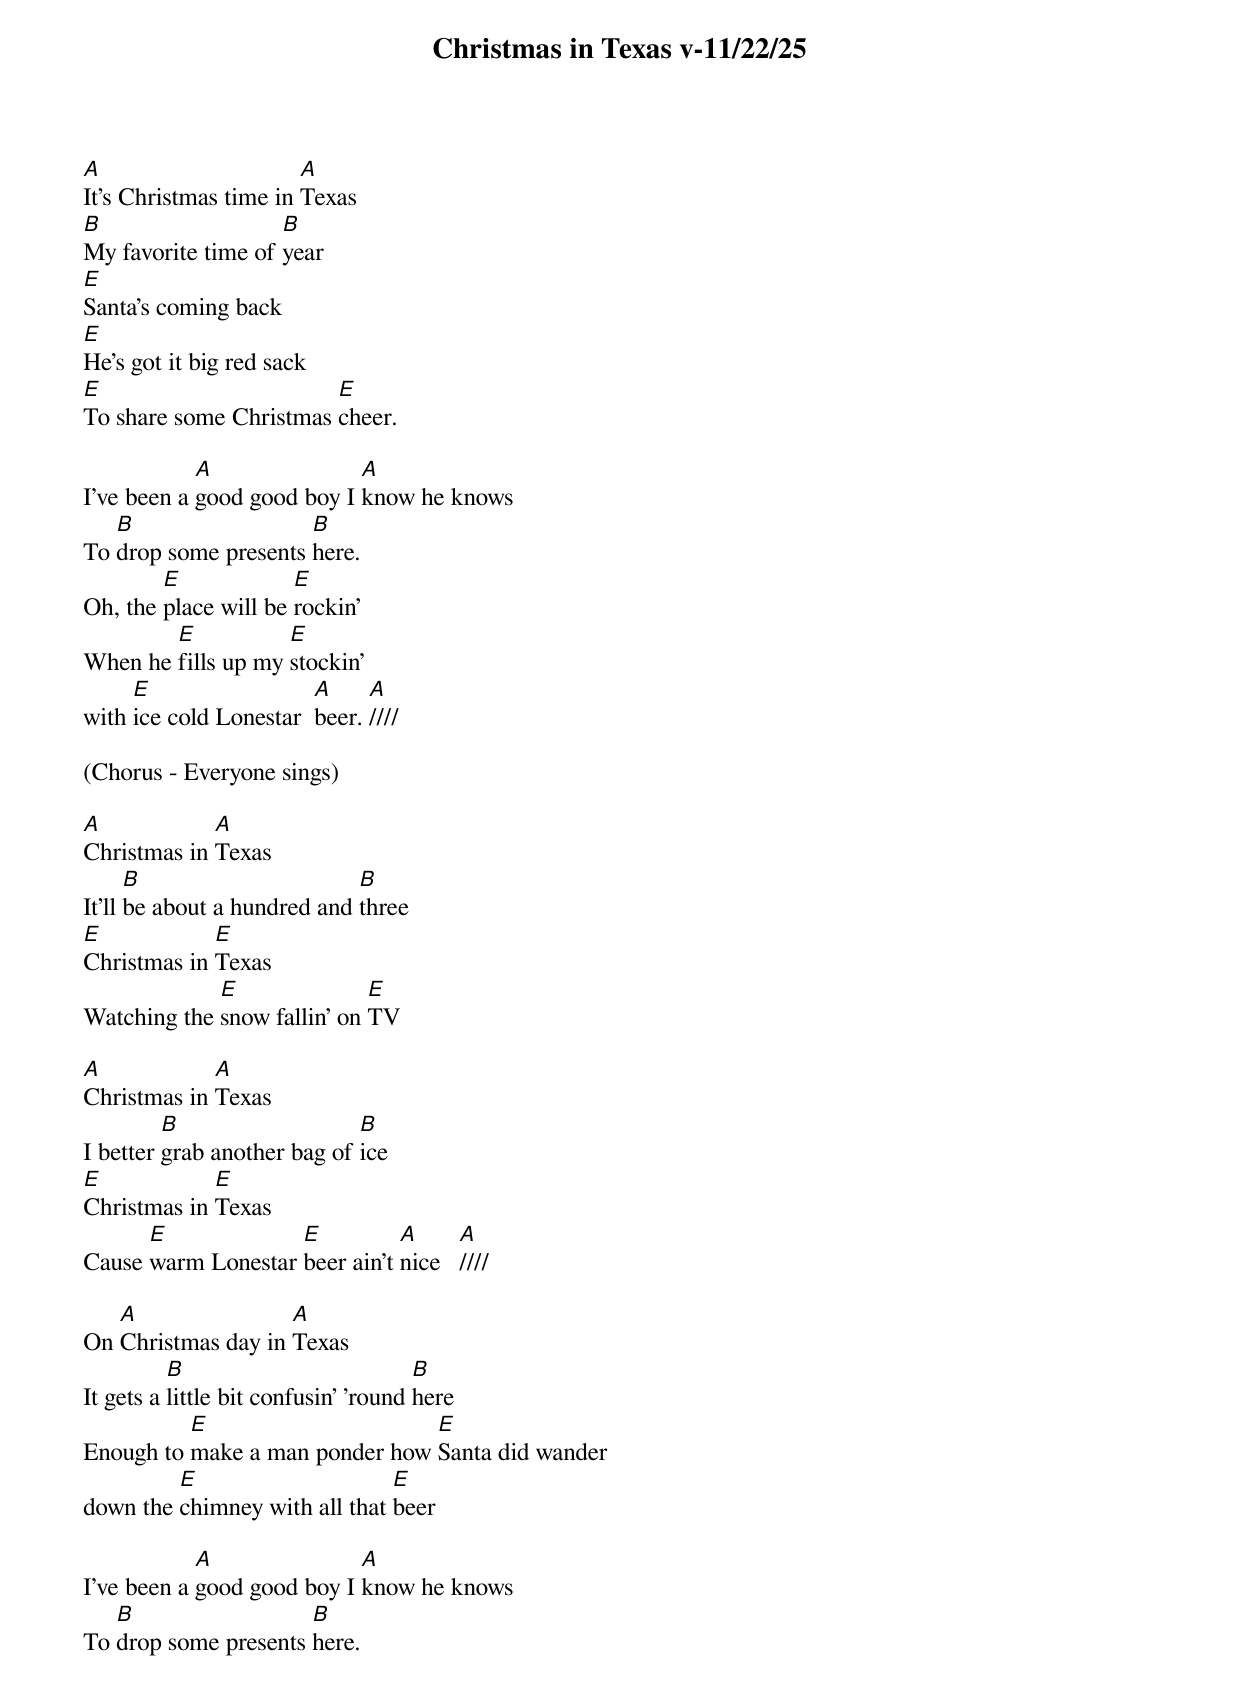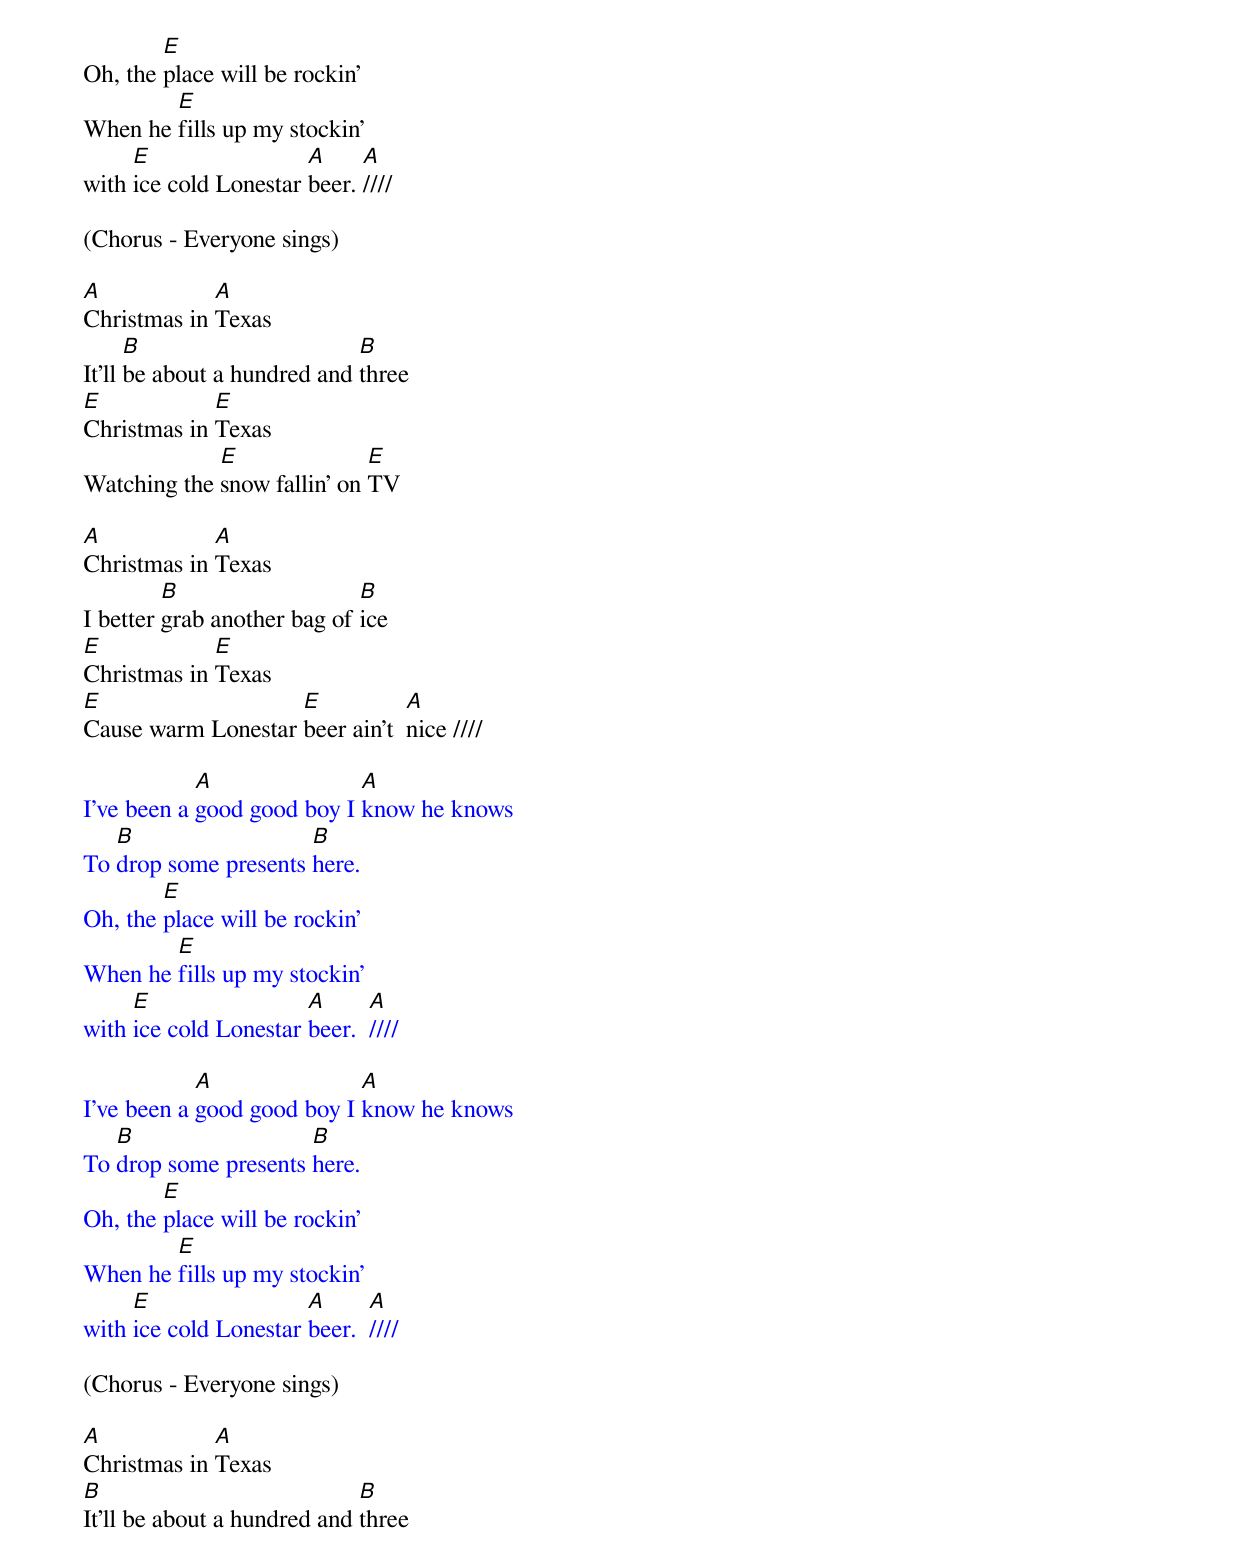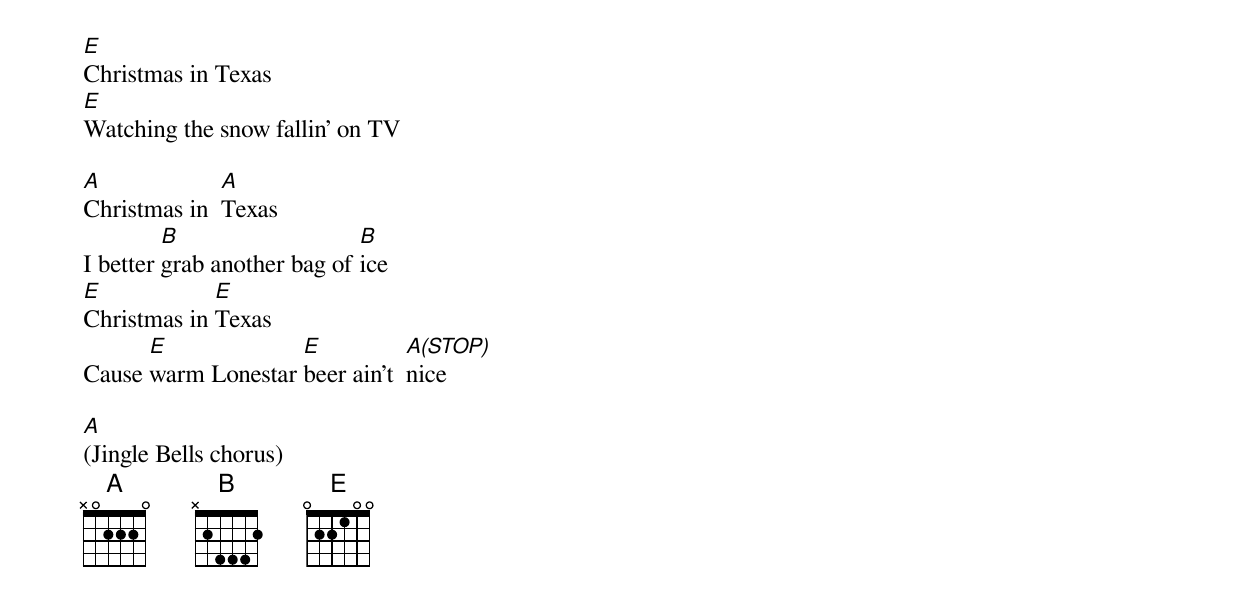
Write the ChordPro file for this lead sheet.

{title:Christmas in Texas v-11/22/25}

[A]It's Christmas time in [A]Texas
[B]My favorite time of [B]year
[E]Santa's coming back
[E]He's got it big red sack
[E]To share some Christmas [E]cheer.

I've been a [A]good good boy I [A]know he knows
To [B]drop some presents [B]here.
Oh, the [E]place will be [E]rockin’
When he [E]fills up my [E]stockin’
with [E]ice cold Lonestar  [A]beer. [A]////

(Chorus - Everyone sings)

[A]Christmas in [A]Texas
It'll [B]be about a hundred and [B]three
[E]Christmas in [E]Texas
Watching the [E]snow fallin' on [E]TV

[A]Christmas in [A]Texas
I better [B]grab another bag of [B]ice
[E]Christmas in [E]Texas
Cause [E]warm Lonestar [E]beer ain't [A]nice   [A]////

On [A]Christmas day in [A]Texas
It gets a [B]little bit confusin' 'round [B]here
Enough to [E]make a man ponder how [E]Santa did wander
down the [E]chimney with all that [E]beer

I've been a [A]good good boy I [A]know he knows
To [B]drop some presents [B]here.
Oh, the [E]place will be rockin’
When he [E]fills up my stockin’
with [E]ice cold Lonestar [A]beer. [A]////

(Chorus - Everyone sings)

[A]Christmas in [A]Texas
It'll [B]be about a hundred and [B]three
[E]Christmas in [E]Texas
Watching the [E]snow fallin' on [E]TV

[A]Christmas in [A]Texas
I better [B]grab another bag of [B]ice
[E]Christmas in [E]Texas
[E]Cause warm Lonestar [E]beer ain't  [A]nice ////

{textcolour: blue}
I've been a [A]good good boy I [A]know he knows
To [B]drop some presents [B]here.
Oh, the [E]place will be rockin’
When he [E]fills up my stockin’
with [E]ice cold Lonestar [A]beer.  [A]////

I've been a [A]good good boy I [A]know he knows
To [B]drop some presents [B]here.
Oh, the [E]place will be rockin’
When he [E]fills up my stockin’
with [E]ice cold Lonestar [A]beer.  [A]////
{textcolour}

(Chorus - Everyone sings)

[A]Christmas in [A]Texas
[B]It'll be about a hundred and [B]three
[E]Christmas in Texas
[E]Watching the snow fallin' on TV

[A]Christmas in  [A]Texas
I better [B]grab another bag of [B]ice
[E]Christmas in [E]Texas
Cause [E]warm Lonestar [E]beer ain't  [A(STOP)]nice

[A](Jingle Bells chorus)
